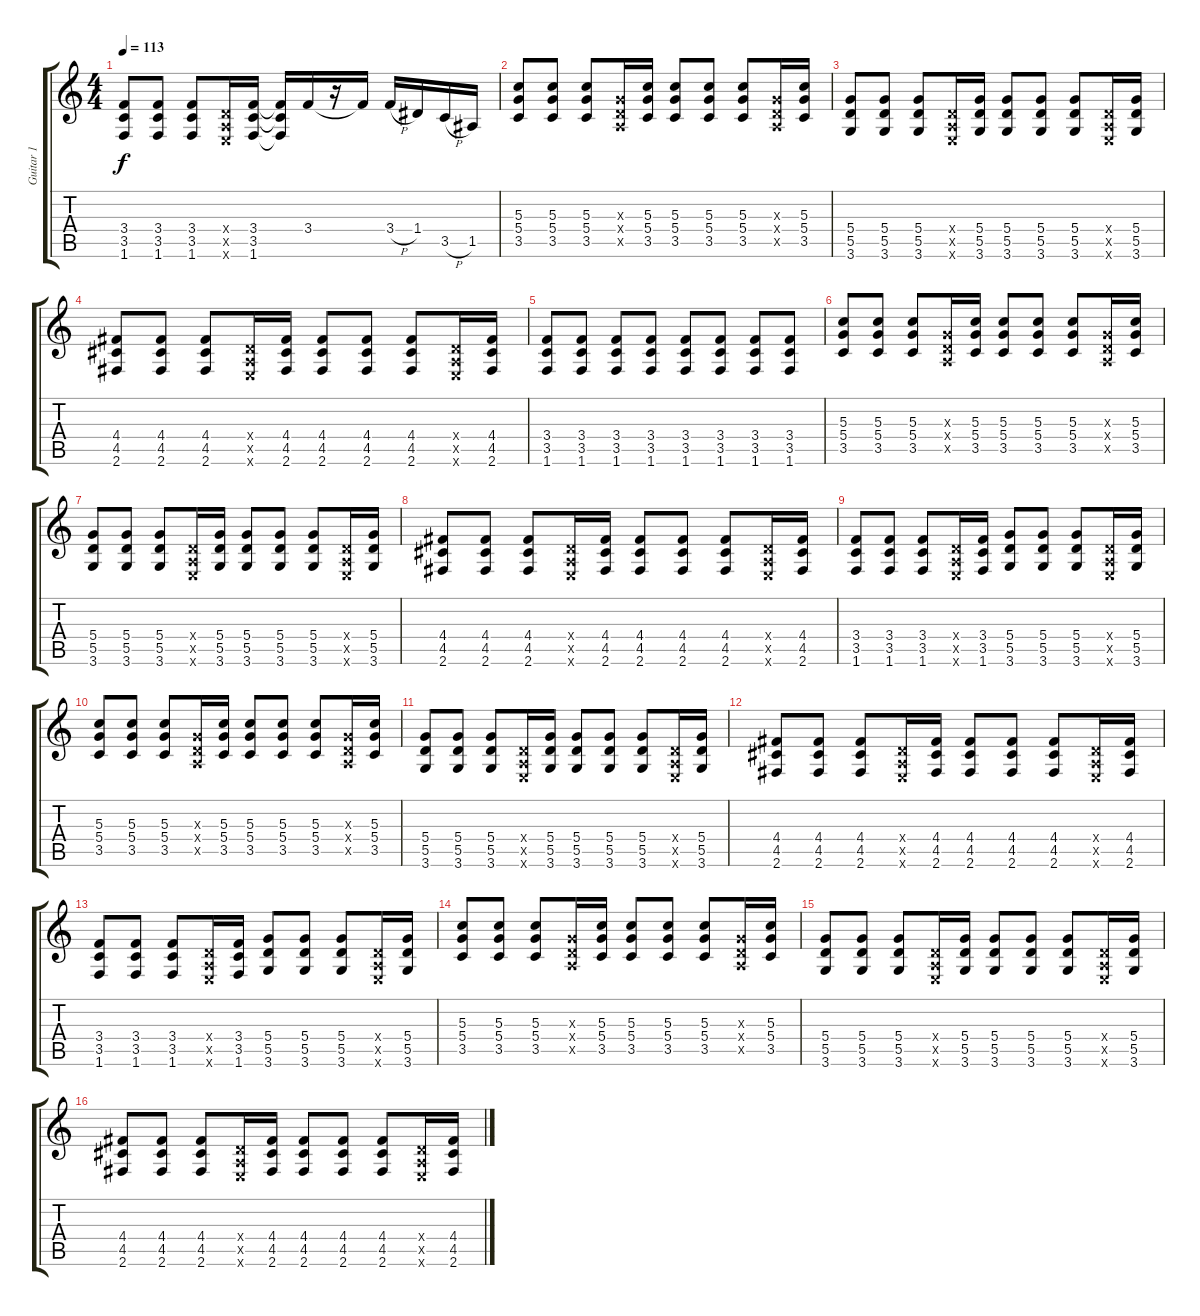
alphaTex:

\track ("Guitar 1" "Guitar 1") {instrument distortionguitar}
\staff {score tabs}
\tuning (E4 B3 G3 D3 A2 E2) {hide}
\ts (4 4)
\tempo 113
\clef g2
\ks c
(3.4 3.5 1.6).8{dy f} (3.4 3.5 1.6).8 (3.4 3.5 1.6).8 (0.4{x} 0.5{x} 0.6{x}).16 (3.4 3.5 1.6).16 (3.4{t} 3.5{t} 1.6{t}).16 3.4.16 r.16 3.4{t}.16 3.4{h}.16 1.4.16 3.5{h}.16 1.5.16 |
(5.3 5.4 3.5).8 (5.3 5.4 3.5).8 (5.3 5.4 3.5).8 (0.3{x} 0.4{x} 0.5{x}).16 (5.3 5.4 3.5).16 (5.3 5.4 3.5).8 (5.3 5.4 3.5).8 (5.3 5.4 3.5).8 (0.3{x} 0.4{x} 0.5{x}).16 (5.3 5.4 3.5).16 |
(5.4 5.5 3.6).8 (5.4 5.5 3.6).8 (5.4 5.5 3.6).8 (0.4{x} 0.5{x} 0.6{x}).16 (5.4 5.5 3.6).16 (5.4 5.5 3.6).8 (5.4 5.5 3.6).8 (5.4 5.5 3.6).8 (0.4{x} 0.5{x} 0.6{x}).16 (5.4 5.5 3.6).16 |
(4.4 4.5 2.6).8 (4.4 4.5 2.6).8 (4.4 4.5 2.6).8 (0.4{x} 0.5{x} 0.6{x}).16 (4.4 4.5 2.6).16 (4.4 4.5 2.6).8 (4.4 4.5 2.6).8 (4.4 4.5 2.6).8 (0.4{x} 0.5{x} 0.6{x}).16 (4.4 4.5 2.6).16 |
(3.4 3.5 1.6).8 (3.4 3.5 1.6).8 (3.4 3.5 1.6).8 (3.4 3.5 1.6).8 (3.4 3.5 1.6).8 (3.4 3.5 1.6).8 (3.4 3.5 1.6).8 (3.4 3.5 1.6).8 |
(5.3 5.4 3.5).8 (5.3 5.4 3.5).8 (5.3 5.4 3.5).8 (0.3{x} 0.4{x} 0.5{x}).16 (5.3 5.4 3.5).16 (5.3 5.4 3.5).8 (5.3 5.4 3.5).8 (5.3 5.4 3.5).8 (0.3{x} 0.4{x} 0.5{x}).16 (5.3 5.4 3.5).16 |
(5.4 5.5 3.6).8 (5.4 5.5 3.6).8 (5.4 5.5 3.6).8 (0.4{x} 0.5{x} 0.6{x}).16 (5.4 5.5 3.6).16 (5.4 5.5 3.6).8 (5.4 5.5 3.6).8 (5.4 5.5 3.6).8 (0.4{x} 0.5{x} 0.6{x}).16 (5.4 5.5 3.6).16 |
(4.4 4.5 2.6).8 (4.4 4.5 2.6).8 (4.4 4.5 2.6).8 (0.4{x} 0.5{x} 0.6{x}).16 (4.4 4.5 2.6).16 (4.4 4.5 2.6).8 (4.4 4.5 2.6).8 (4.4 4.5 2.6).8 (0.4{x} 0.5{x} 0.6{x}).16 (4.4 4.5 2.6).16 |
(3.4 3.5 1.6).8 (3.4 3.5 1.6).8 (3.4 3.5 1.6).8 (0.4{x} 0.5{x} 0.6{x}).16 (3.4 3.5 1.6).16 (5.4 5.5 3.6).8 (5.4 5.5 3.6).8 (5.4 5.5 3.6).8 (0.4{x} 0.5{x} 0.6{x}).16 (5.4 5.5 3.6).16 |
(5.3 5.4 3.5).8 (5.3 5.4 3.5).8 (5.3 5.4 3.5).8 (0.3{x} 0.4{x} 0.5{x}).16 (5.3 5.4 3.5).16 (5.3 5.4 3.5).8 (5.3 5.4 3.5).8 (5.3 5.4 3.5).8 (0.3{x} 0.4{x} 0.5{x}).16 (5.3 5.4 3.5).16 |
(5.4 5.5 3.6).8 (5.4 5.5 3.6).8 (5.4 5.5 3.6).8 (0.4{x} 0.5{x} 0.6{x}).16 (5.4 5.5 3.6).16 (5.4 5.5 3.6).8 (5.4 5.5 3.6).8 (5.4 5.5 3.6).8 (0.4{x} 0.5{x} 0.6{x}).16 (5.4 5.5 3.6).16 |
(4.4 4.5 2.6).8 (4.4 4.5 2.6).8 (4.4 4.5 2.6).8 (0.4{x} 0.5{x} 0.6{x}).16 (4.4 4.5 2.6).16 (4.4 4.5 2.6).8 (4.4 4.5 2.6).8 (4.4 4.5 2.6).8 (0.4{x} 0.5{x} 0.6{x}).16 (4.4 4.5 2.6).16 |
(3.4 3.5 1.6).8 (3.4 3.5 1.6).8 (3.4 3.5 1.6).8 (0.4{x} 0.5{x} 0.6{x}).16 (3.4 3.5 1.6).16 (5.4 5.5 3.6).8 (5.4 5.5 3.6).8 (5.4 5.5 3.6).8 (0.4{x} 0.5{x} 0.6{x}).16 (5.4 5.5 3.6).16 |
(5.3 5.4 3.5).8 (5.3 5.4 3.5).8 (5.3 5.4 3.5).8 (0.3{x} 0.4{x} 0.5{x}).16 (5.3 5.4 3.5).16 (5.3 5.4 3.5).8 (5.3 5.4 3.5).8 (5.3 5.4 3.5).8 (0.3{x} 0.4{x} 0.5{x}).16 (5.3 5.4 3.5).16 |
(5.4 5.5 3.6).8 (5.4 5.5 3.6).8 (5.4 5.5 3.6).8 (0.4{x} 0.5{x} 0.6{x}).16 (5.4 5.5 3.6).16 (5.4 5.5 3.6).8 (5.4 5.5 3.6).8 (5.4 5.5 3.6).8 (0.4{x} 0.5{x} 0.6{x}).16 (5.4 5.5 3.6).16 |
(4.4 4.5 2.6).8 (4.4 4.5 2.6).8 (4.4 4.5 2.6).8 (0.4{x} 0.5{x} 0.6{x}).16 (4.4 4.5 2.6).16 (4.4 4.5 2.6).8 (4.4 4.5 2.6).8 (4.4 4.5 2.6).8 (0.4{x} 0.5{x} 0.6{x}).16 (4.4 4.5 2.6).16
